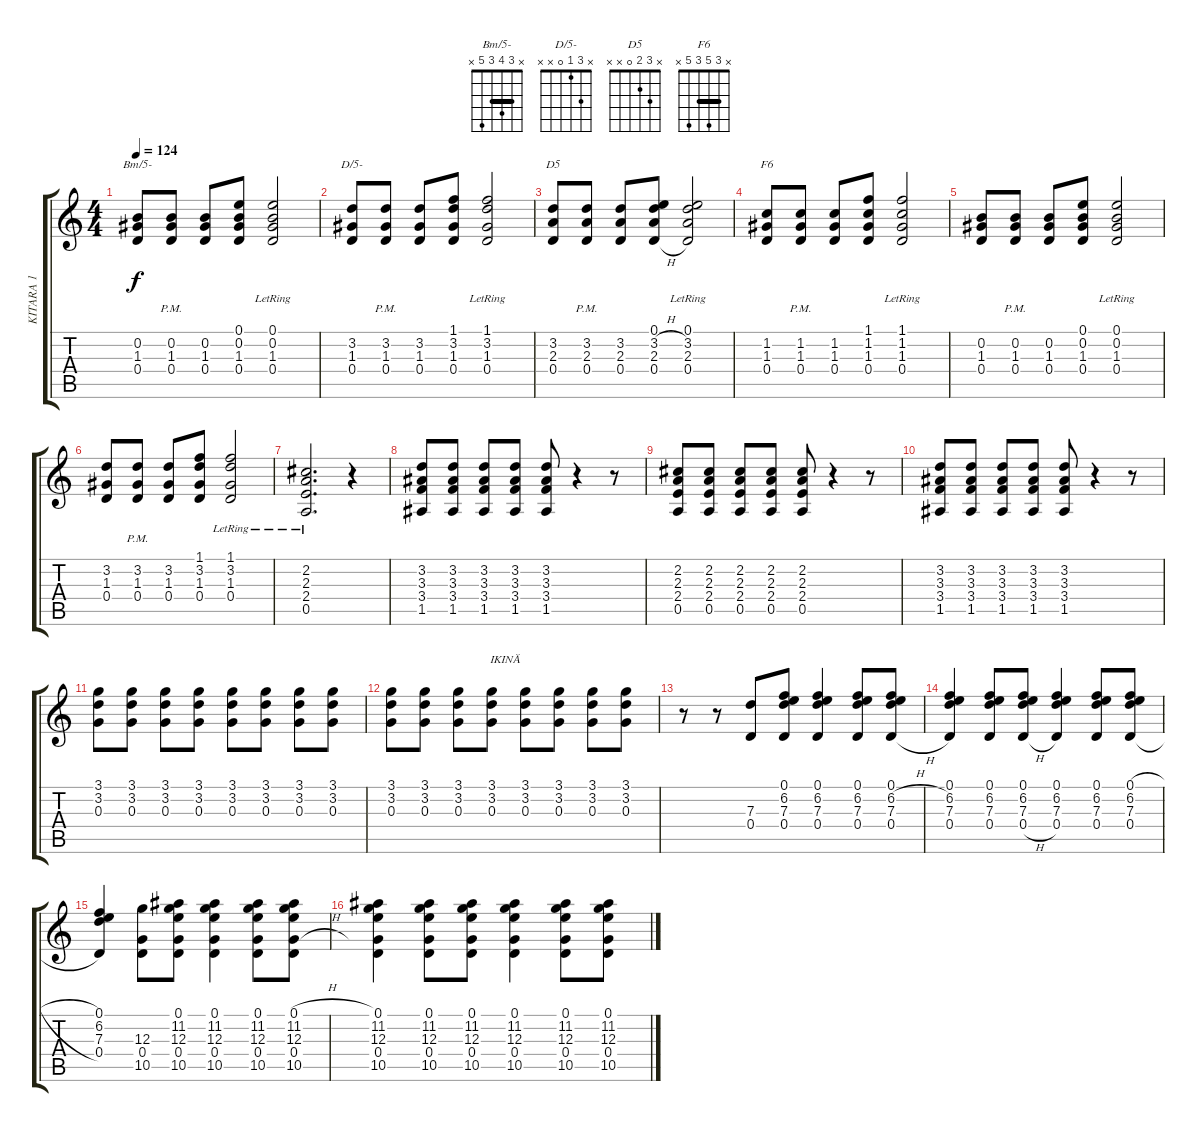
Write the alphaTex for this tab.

\track ("KITARA 1" "KITARA 1") {instrument acousticguitarsteel}
\staff {score tabs}
\tuning (E4 B3 G3 D3 A2 E2) {hide}
\chord ("Bm/5-" x 3 4 3 5 x) {barre 3}
\chord ("D/5-" x 3 1 0 x x)
\chord ("D5" x 3 2 0 x x)
\chord ("F6" x 3 5 3 5 x) {barre 3}
\ts (4 4)
\tempo 124
\clef g2
\ks c
(0.2 1.3 0.4).8{ch "Bm/5-" dy f} (0.2 1.3 0.4{pm}).8 (0.2 1.3 0.4).8 (0.1 0.2 1.3 0.4).8 (0.1{lr} 0.2 1.3 0.4).2 |
(3.2 1.3 0.4).8{ch "D/5-"} (3.2 1.3 0.4{pm}).8 (3.2 1.3 0.4).8 (1.1 3.2 1.3 0.4).8 (1.1{lr} 3.2 1.3 0.4).2 |
(3.2 2.3 0.4).8{ch "D5"} (3.2 2.3 0.4{pm}).8 (3.2 2.3 0.4).8 (0.1 3.2{h} 2.3 0.4{h}).8 (0.1 3.2{lr} 2.3{lr} 0.4{lr}).2 |
(1.2 1.3 0.4).8{ch "F6"} (1.2 1.3 0.4{pm}).8 (1.2 1.3 0.4).8 (1.1 1.2 1.3 0.4).8 (1.1 1.2 1.3 0.4{lr}).2 |
(0.2 1.3 0.4).8 (0.2 1.3 0.4{pm}).8 (0.2 1.3 0.4).8 (0.1 0.2 1.3 0.4).8 (0.1{lr} 0.2 1.3 0.4).2 |
(3.2 1.3 0.4).8 (3.2 1.3 0.4{pm}).8 (3.2 1.3 0.4).8 (1.1 3.2 1.3 0.4).8 (1.1{lr} 3.2 1.3 0.4).2 |
(2.2{lr} 2.3{lr} 2.4{lr} 0.5{lr}).2{d} r.4 |
(3.2 3.3 3.4 1.5).8 (3.2 3.3 3.4 1.5).8 (3.2 3.3 3.4 1.5).8 (3.2 3.3 3.4 1.5).8 (3.2 3.3 3.4 1.5).8 r.4 r.8 |
(2.2 2.3 2.4 0.5).8 (2.2 2.3 2.4 0.5).8 (2.2 2.3 2.4 0.5).8 (2.2 2.3 2.4 0.5).8 (2.2 2.3 2.4 0.5).8 r.4 r.8 |
(3.2 3.3 3.4 1.5).8 (3.2 3.3 3.4 1.5).8 (3.2 3.3 3.4 1.5).8 (3.2 3.3 3.4 1.5).8 (3.2 3.3 3.4 1.5).8 r.4 r.8 |
(3.1 3.2 0.3).8 (3.1 3.2 0.3).8 (3.1 3.2 0.3).8 (3.1 3.2 0.3).8 (3.1 3.2 0.3).8 (3.1 3.2 0.3).8 (3.1 3.2 0.3).8 (3.1 3.2 0.3).8 |
(3.1 3.2 0.3).8{txt "                                 IKINÄ"} (3.1 3.2 0.3).8 (3.1 3.2 0.3).8 (3.1 3.2 0.3).8 (3.1 3.2 0.3).8 (3.1 3.2 0.3).8 (3.1 3.2 0.3).8 (3.1 3.2 0.3).8 |
r.8 r.8 (7.3 0.4).8 (0.1 6.2 7.3 0.4).8 (0.1 6.2 7.3 0.4).4 (0.1 6.2 7.3 0.4).8 (0.1{h} 6.2{h} 7.3{h} 0.4{h}).8 |
(0.1 6.2 7.3 0.4).4 (0.1 6.2 7.3 0.4).8 (0.1 6.2 7.3 0.4{h}).8 (0.1 6.2 7.3 0.4).4 (0.1 6.2 7.3 0.4).8 (0.1{h} 6.2 7.3 0.4{h}).8 |
(0.1 6.2 7.3 0.4).4 (12.3 0.4 10.5).8 (0.1 11.2 12.3 0.4 10.5).8 (0.1 11.2 12.3 0.4 10.5).4 (0.1 11.2 12.3 0.4 10.5).8 (0.1{h} 11.2 12.3 0.4 10.5{h}).8 |
(0.1 11.2 12.3 0.4 10.5).4 (0.1 11.2 12.3 0.4 10.5).8 (0.1 11.2 12.3 0.4 10.5).8 (0.1 11.2 12.3 0.4 10.5).4 (0.1 11.2 12.3 0.4 10.5).8 (0.1 11.2 12.3 0.4 10.5).8
